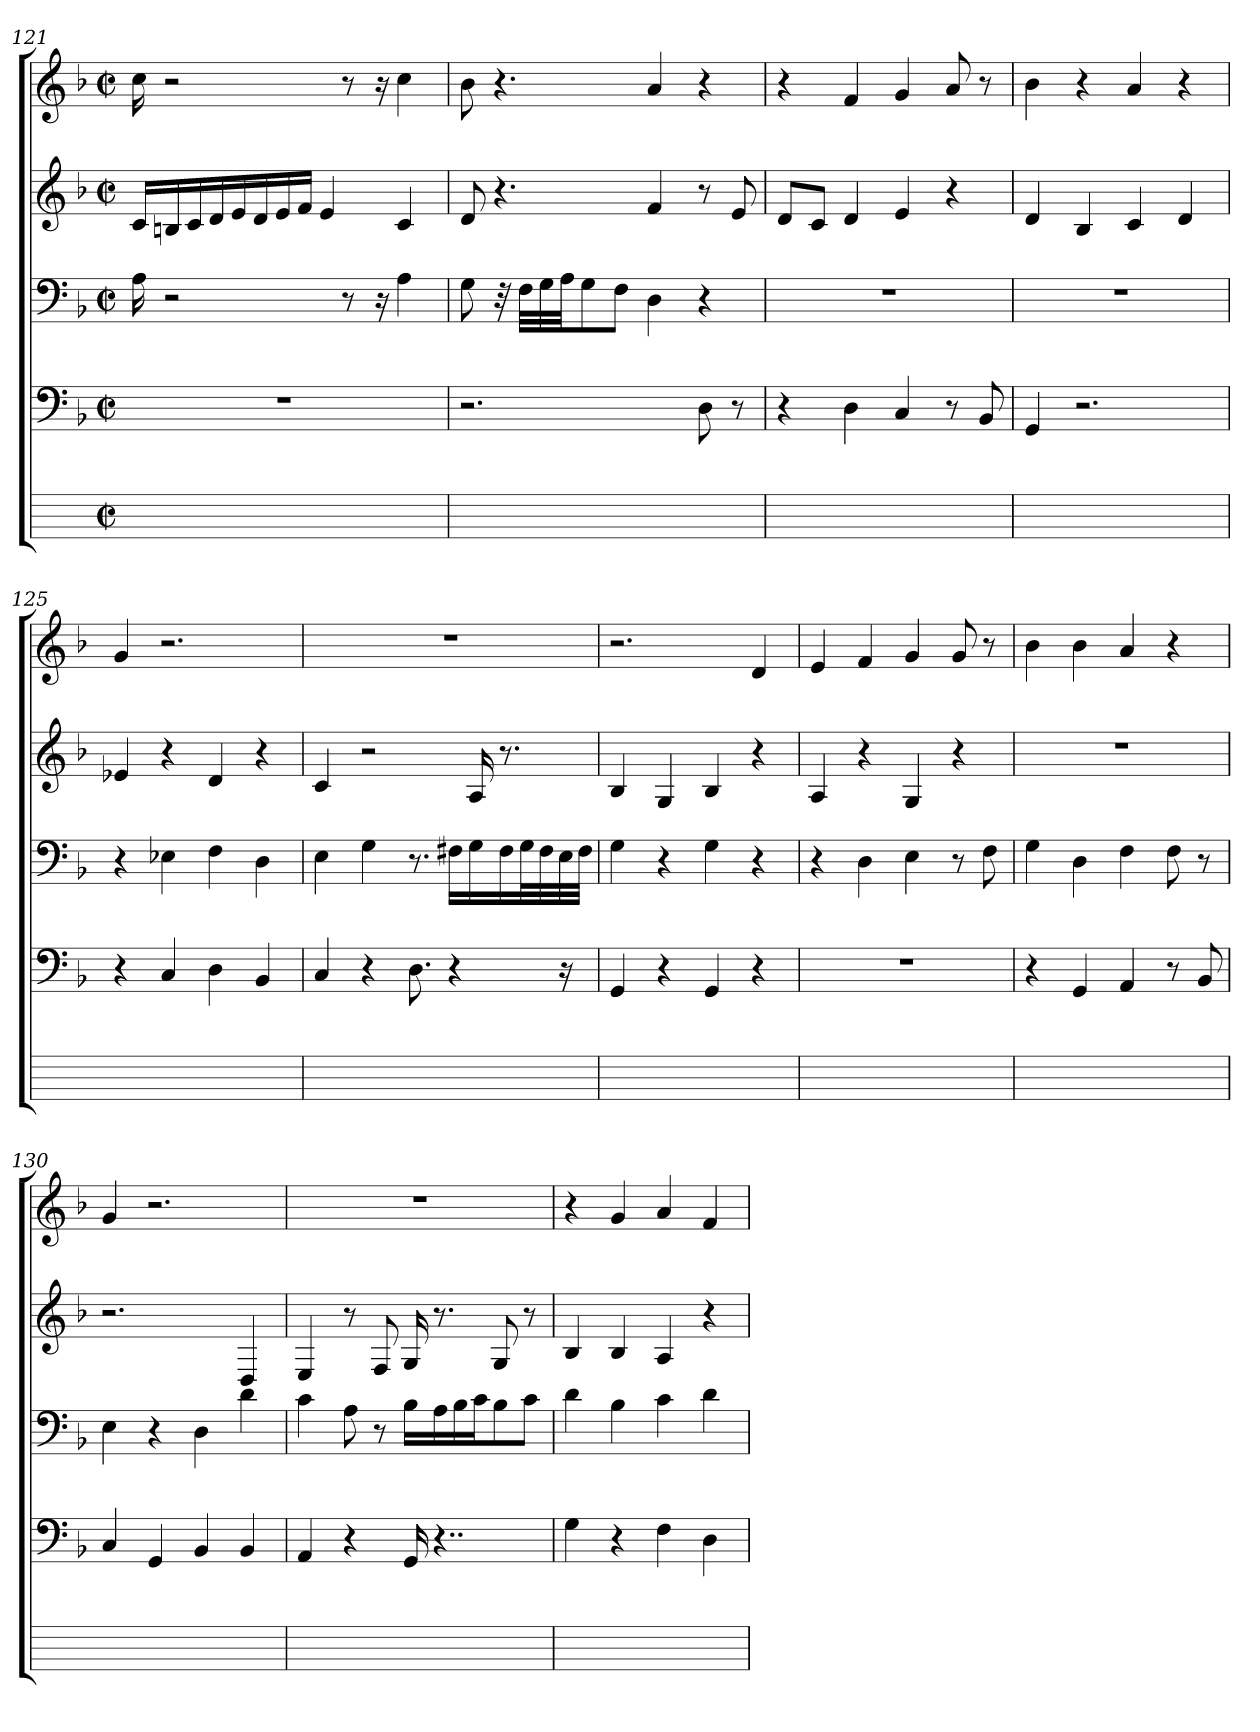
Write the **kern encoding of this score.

**kern	**kern	**kern	**kern	**kern
*part5	*part4	*part3	*part2	*part1
*staff5	*staff4	*staff3	*staff2	*staff1
*	*clefF4	*clefF4	*clefG2	*clefG2
*	*k[b-]	*k[b-]	*k[b-]	*k[b-]
*	*F:	*F:	*F:	*F:
*M2/2	*M2/2	*M2/2	*M2/2	*M2/2
*met(c|)	*met(c|)	*met(c|)	*met(c|)	*met(c|)
=121	=121	=121	=121	=121
1ryy	1r	16A	16cLL	16cc
.	.	2r	16Bni	2r
.	.	.	16ci	.
.	.	.	16di	.
.	.	.	16ei	.
.	.	.	16di	.
.	.	.	16ei	.
.	.	.	16fiJJ	.
.	.	.	4ej	.
.	.	8r	.	8r
.	.	16r	.	16r
.	.	4A	4cZ	4ccZ
=122	=122	=122	=122	=122
1ryy	2.r	8G	8d	8b-
.	.	32r	4.r	4.r
.	.	32FiLLL	.	.
.	.	32Gi	.	.
.	.	32AiJJ	.	.
.	.	8Gi	.	.
.	.	8FJ	.	.
.	.	4D	4f	4a
.	8D	4r	8r	4r
.	8r	.	8ei	.
=123	=123	=123	=123	=123
1ryy	4r	1r	8diL	4r
.	.	.	8ciJ	.
.	4D	.	4d	4f
.	4C	.	4eV	4g
.	8r	.	4r	8a
.	8BB-	.	.	8r
=124	=124	=124	=124	=124
1ryy	4GG	1r	4d	4b-
.	2.r	.	4B-	4r
.	.	.	4c	4a
.	.	.	4d	4r
=125	=125	=125	=125	=125
1ryy	4r	4r	4e-X	4g
.	4C	4E-X	4r	2.r
.	4D	4F	4d	.
.	4BB-	4D	4r	.
=126	=126	=126	=126	=126
1ryy	4C	4E	4c	1r
.	4r	4G	2r	.
.	8.D	8.r	.	.
.	4r	16F#XiLL	.	.
.	.	16Gj	16A	.
.	.	16F#i	8.r	.
.	.	32GjL	.	.
.	.	32F#i	.	.
.	16r	32Ei	.	.
.	.	32F#iJJJ	.	.
=127	=127	=127	=127	=127
1ryy	4GG	4G	4B-	2.r
.	4r	4r	4G	.
.	4GGZ	4GZ	4B-	.
.	4r	4r	4r	4d
=128	=128	=128	=128	=128
1ryy	1r	4r	4A	4e
.	.	4D	4r	4f
.	.	4E	4G	4g
.	.	8r	4r	8g
.	.	8F	.	8r
=129	=129	=129	=129	=129
1ryy	4r	4G	1r	4b-
.	4GG	4D	.	4b-
.	4AA	4F	.	4a
.	8r	8F	.	4r
.	8BB-	8r	.	.
=130	=130	=130	=130	=130
1ryy	4C	4E	2.r	4g
.	4GG	4r	.	2.r
.	4BB-	4D	.	.
.	4BB-	4d	4D	.
=131	=131	=131	=131	=131
1ryy	4AA	4c	4E	1r
.	4r	8A	8r	.
.	.	8r	8F	.
.	16GG	16B-LL	16G	.
.	4..r	16Ai	8.r	.
.	.	16B-i	.	.
.	.	16ciJ	.	.
.	.	8B-Z	8G	.
.	.	8cJ	8r	.
=132	=132	=132	=132	=132
1ryy	4G	4d	4B-	4r
.	4r	4B-	4B-	4g
.	4F	4c	4A	4a
.	4D	4d	4r	4f
=	=	=	=	=
*-	*-	*-	*-	*-
